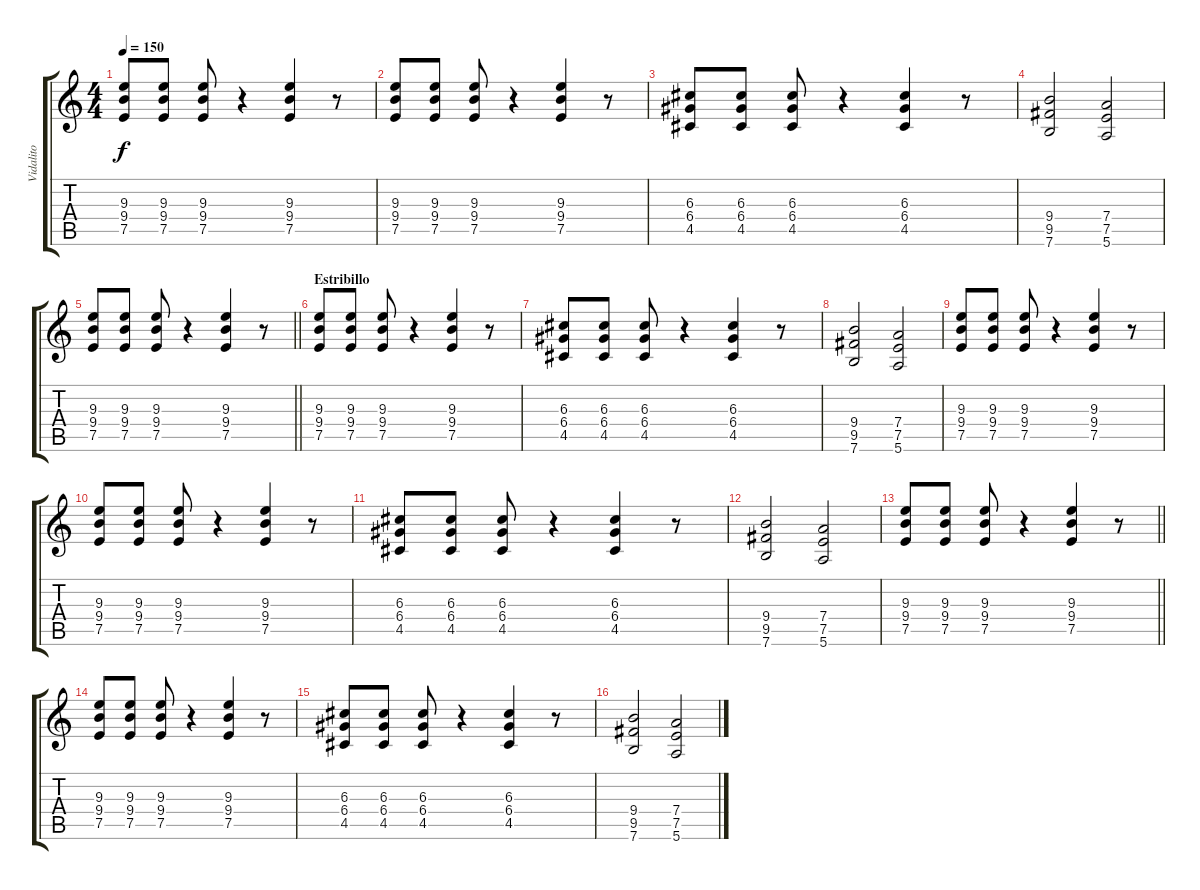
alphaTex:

\track ("Vidalito" "Vidalito") {instrument distortionguitar}
\staff {score tabs}
\tuning (E4 B3 G3 D3 A2 E2) {hide}
\ts (4 4)
\tempo 150
\clef g2
\ks c
(9.3 9.4 7.5).8{dy f} (9.3 9.4 7.5).8 (9.3 9.4 7.5).8 r.4 (9.3 9.4 7.5).4 r.8 |
(9.3 9.4 7.5).8 (9.3 9.4 7.5).8 (9.3 9.4 7.5).8 r.4 (9.3 9.4 7.5).4 r.8 |
(6.3 6.4 4.5).8 (6.3 6.4 4.5).8 (6.3 6.4 4.5).8 r.4 (6.3 6.4 4.5).4 r.8 |
(9.4 9.5 7.6).2 (7.4 7.5 5.6).2 |
\barLineRight lightlight
(9.3 9.4 7.5).8 (9.3 9.4 7.5).8 (9.3 9.4 7.5).8 r.4 (9.3 9.4 7.5).4 r.8 |
\section ("" "Estribillo")
(9.3 9.4 7.5).8 (9.3 9.4 7.5).8 (9.3 9.4 7.5).8 r.4 (9.3 9.4 7.5).4 r.8 |
(6.3 6.4 4.5).8 (6.3 6.4 4.5).8 (6.3 6.4 4.5).8 r.4 (6.3 6.4 4.5).4 r.8 |
(9.4 9.5 7.6).2 (7.4 7.5 5.6).2 |
(9.3 9.4 7.5).8 (9.3 9.4 7.5).8 (9.3 9.4 7.5).8 r.4 (9.3 9.4 7.5).4 r.8 |
(9.3 9.4 7.5).8 (9.3 9.4 7.5).8 (9.3 9.4 7.5).8 r.4 (9.3 9.4 7.5).4 r.8 |
(6.3 6.4 4.5).8 (6.3 6.4 4.5).8 (6.3 6.4 4.5).8 r.4 (6.3 6.4 4.5).4 r.8 |
(9.4 9.5 7.6).2 (7.4 7.5 5.6).2 |
\barLineRight lightlight
(9.3 9.4 7.5).8 (9.3 9.4 7.5).8 (9.3 9.4 7.5).8 r.4 (9.3 9.4 7.5).4 r.8 |
(9.3 9.4 7.5).8 (9.3 9.4 7.5).8 (9.3 9.4 7.5).8 r.4 (9.3 9.4 7.5).4 r.8 |
(6.3 6.4 4.5).8 (6.3 6.4 4.5).8 (6.3 6.4 4.5).8 r.4 (6.3 6.4 4.5).4 r.8 |
(9.4 9.5 7.6).2 (7.4 7.5 5.6).2
